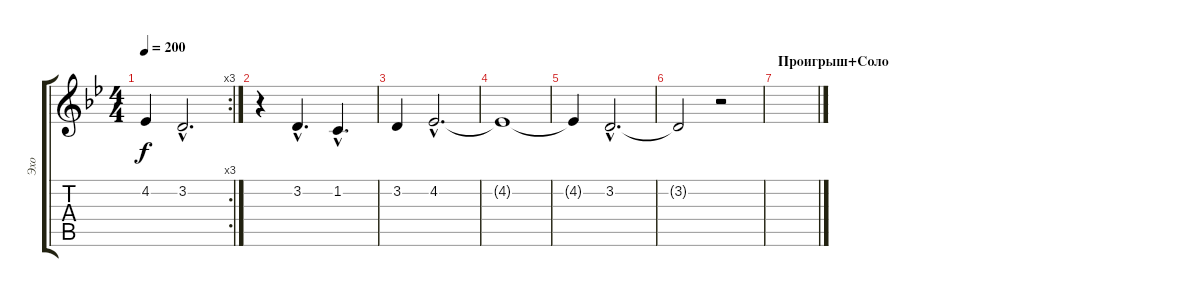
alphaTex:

\track ("Эхо" "Эхо") {instrument tenorsax}
\staff {score tabs}
\tuning (E4 B3 G3 D3 A2 E2) {hide}
\rc 3
\ts (4 4)
\tempo 200
\clef g2
\ks bb
4.2{t}.4{dy f} 3.2{hac}.2{d} |
r.4 3.2{hac}.4{d} 1.2{hac}.4{d} |
3.2.4 4.2{hac}.2{d} |
4.2{t}.1 |
4.2{t}.4 3.2{hac}.2{d} |
3.2{t}.2 r.2 |
\section ("" "Проигрыш+Соло")
